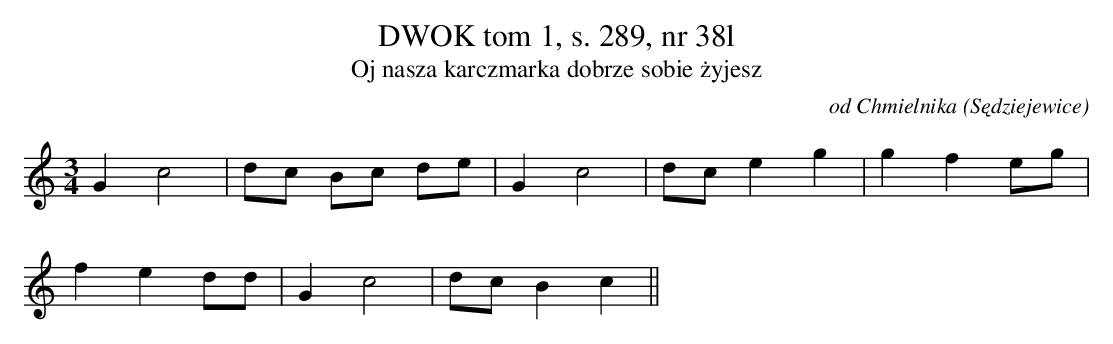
X:1
T: DWOK tom 1, s. 289, nr 38l
T: Oj nasza karczmarka dobrze sobie żyjesz
O: od Chmielnika (Sędziejewice)
M: 3/4
L: 1/8
K: C
G2c4 | dc Bc de | G2c4 | dce2g2 | g2f2eg |
f2e2dd | G2c4 | dcB2c2||
